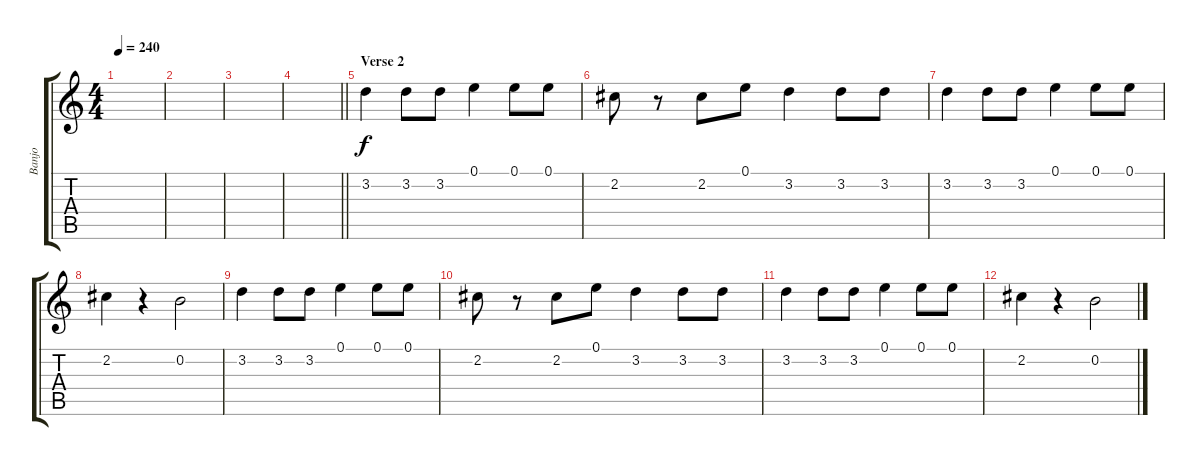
\track ("Banjo" "Banjo") {instrument banjo}
\staff {score tabs}
\tuning (E4 B3 G3 D3 A2 E2) {hide}
\displaytranspose 12
\ts (4 4)
\tempo 240
\clef g2
\ks c
|
|
|
\barLineRight lightlight
|
\section ("" "Verse 2")
3.2.4 3.2.8 3.2.8 0.1.4 0.1.8 0.1.8 |
2.2.8 r.8 2.2.8 0.1.8 3.2.4 3.2.8 3.2.8 |
3.2.4 3.2.8 3.2.8 0.1.4 0.1.8 0.1.8 |
2.2.4 r.4 0.2.2 |
3.2.4 3.2.8 3.2.8 0.1.4 0.1.8 0.1.8 |
2.2.8 r.8 2.2.8 0.1.8 3.2.4 3.2.8 3.2.8 |
3.2.4 3.2.8 3.2.8 0.1.4 0.1.8 0.1.8 |
2.2.4 r.4 0.2.2
